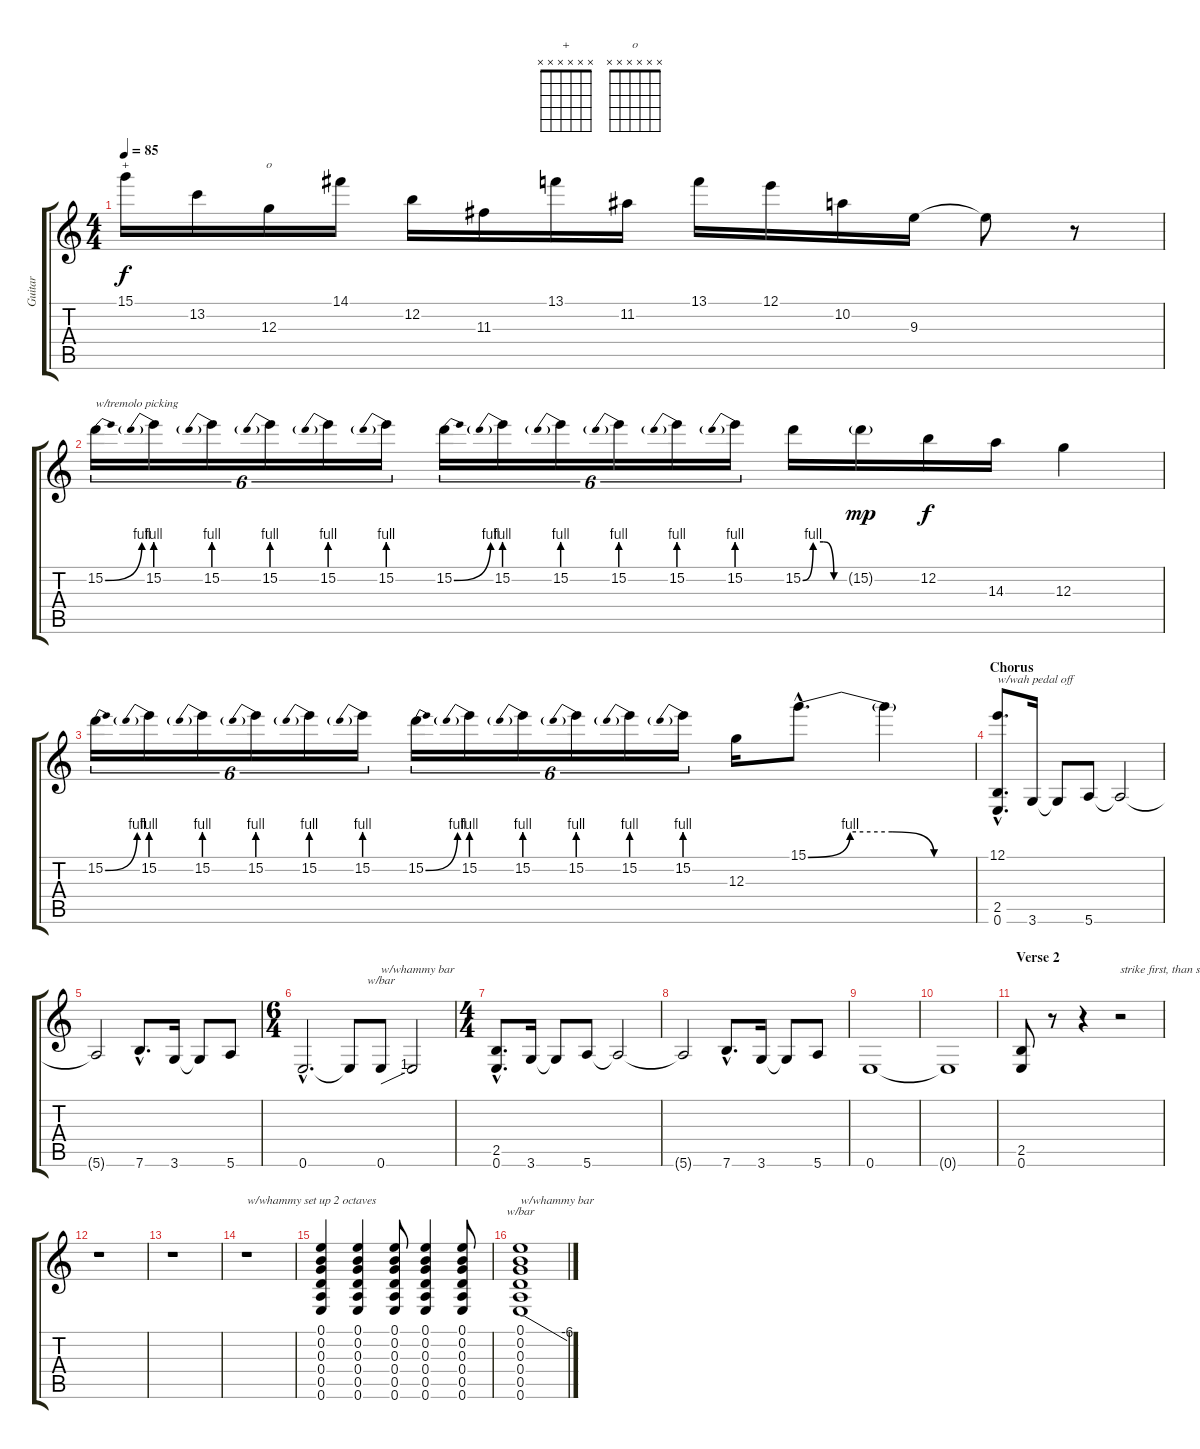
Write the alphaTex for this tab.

\track ("Guitar" "Guitar") {instrument distortionguitar}
\staff {score tabs}
\tuning (E4 B3 G3 D3 A2 E2) {hide}
\chord ("+" x x x x x x)
\chord ("o" x x x x x x)
\ts (4 4)
\tempo 85
\clef g2
\ks c
15.1.16{ch "+" dy f} 13.2.16 12.3.16{ch "o"} 14.1.16 12.2.16 11.3.16 13.1.16 11.2.16 13.1.16 12.1.16 10.2.16 9.3.16 9.3{t}.8 r.8 |
15.2{be (bend 0 0 60 4)}.16{tu (6 4) txt "w/tremolo picking"} 15.2{be (prebend 0 4 60 4)}.16{tu (6 4)} 15.2{be (prebend 0 4 60 4)}.16{tu (6 4)} 15.2{be (prebend 0 4 60 4)}.16{tu (6 4)} 15.2{be (prebend 0 4 60 4)}.16{tu (6 4)} 15.2{be (prebend 0 4 60 4)}.16{tu (6 4)} 15.2{be (bend 0 0 60 4)}.16{tu (6 4)} 15.2{be (prebend 0 4 60 4)}.16{tu (6 4)} 15.2{be (prebend 0 4 60 4)}.16{tu (6 4)} 15.2{be (prebend 0 4 60 4)}.16{tu (6 4)} 15.2{be (prebend 0 4 60 4)}.16{tu (6 4)} 15.2{be (prebend 0 4 60 4)}.16{tu (6 4)} 15.2{be (custom 0 0 15 4 30 4 45 0 60 0)}.16 15.2{g}.16{dy mp} 12.2.16{dy f} 14.3.16 12.3.4 |
15.2{be (bend 0 0 60 4)}.16{tu (6 4)} 15.2{be (prebend 0 4 60 4)}.16{tu (6 4)} 15.2{be (prebend 0 4 60 4)}.16{tu (6 4)} 15.2{be (prebend 0 4 60 4)}.16{tu (6 4)} 15.2{be (prebend 0 4 60 4)}.16{tu (6 4)} 15.2{be (prebend 0 4 60 4)}.16{tu (6 4)} 15.2{be (bend 0 0 60 4)}.16{tu (6 4)} 15.2{be (prebend 0 4 60 4)}.16{tu (6 4)} 15.2{be (prebend 0 4 60 4)}.16{tu (6 4)} 15.2{be (prebend 0 4 60 4)}.16{tu (6 4)} 15.2{be (prebend 0 4 60 4)}.16{tu (6 4)} 15.2{be (prebend 0 4 60 4)}.16{tu (6 4)} 12.3.16 15.1{be (custom 0 0 15 4 30 4 45 0 60 0) hac}.8{d} 15.1{t}.4 |
\section ("" "Chorus")
(12.1 2.5{hac} 0.6{hac}).8{d txt "w/wah pedal off"} 3.6.16 3.6{t}.8 5.6.8 5.6{t}.2 |
5.6{t}.2 7.6{hac}.8{d} 3.6.16 3.6{t}.8 5.6.8 |
\ts (6 4)
0.6{hac}.2{d} 0.6{t}.8 0.6.8{tbe (custom default 0 0 45 4 60 4) txt "w/whammy bar"} 0.6{t}.2 |
\ts (4 4)
(2.5{hac} 0.6{hac}).8{d} 3.6.16 3.6{t}.8 5.6.8 5.6{t}.2 |
5.6{t}.2 7.6{hac}.8{d} 3.6.16 3.6{t}.8 5.6.8 |
0.6.1 |
0.6{t}.1 |
\section ("" "Verse 2")
(2.5 0.6).8 r.8 r.4 r.2{txt "strike first, than switch toggle switch"} |
r.1 |
r.1 |
r.1{txt "w/whammy set up 2 octaves"} |
(0.1 0.2 0.3 0.4 0.5 0.6).4{volume 0} (0.1 0.2 0.3 0.4 0.5 0.6).4 (0.1 0.2 0.3 0.4 0.5 0.6).8 (0.1 0.2 0.3 0.4 0.5 0.6).4 (0.1 0.2 0.3 0.4 0.5 0.6).8 |
(0.1 0.2 0.3 0.4 0.5 0.6).1{tbe (custom default 0 0 5 0 60 -24) txt "w/whammy bar"}
